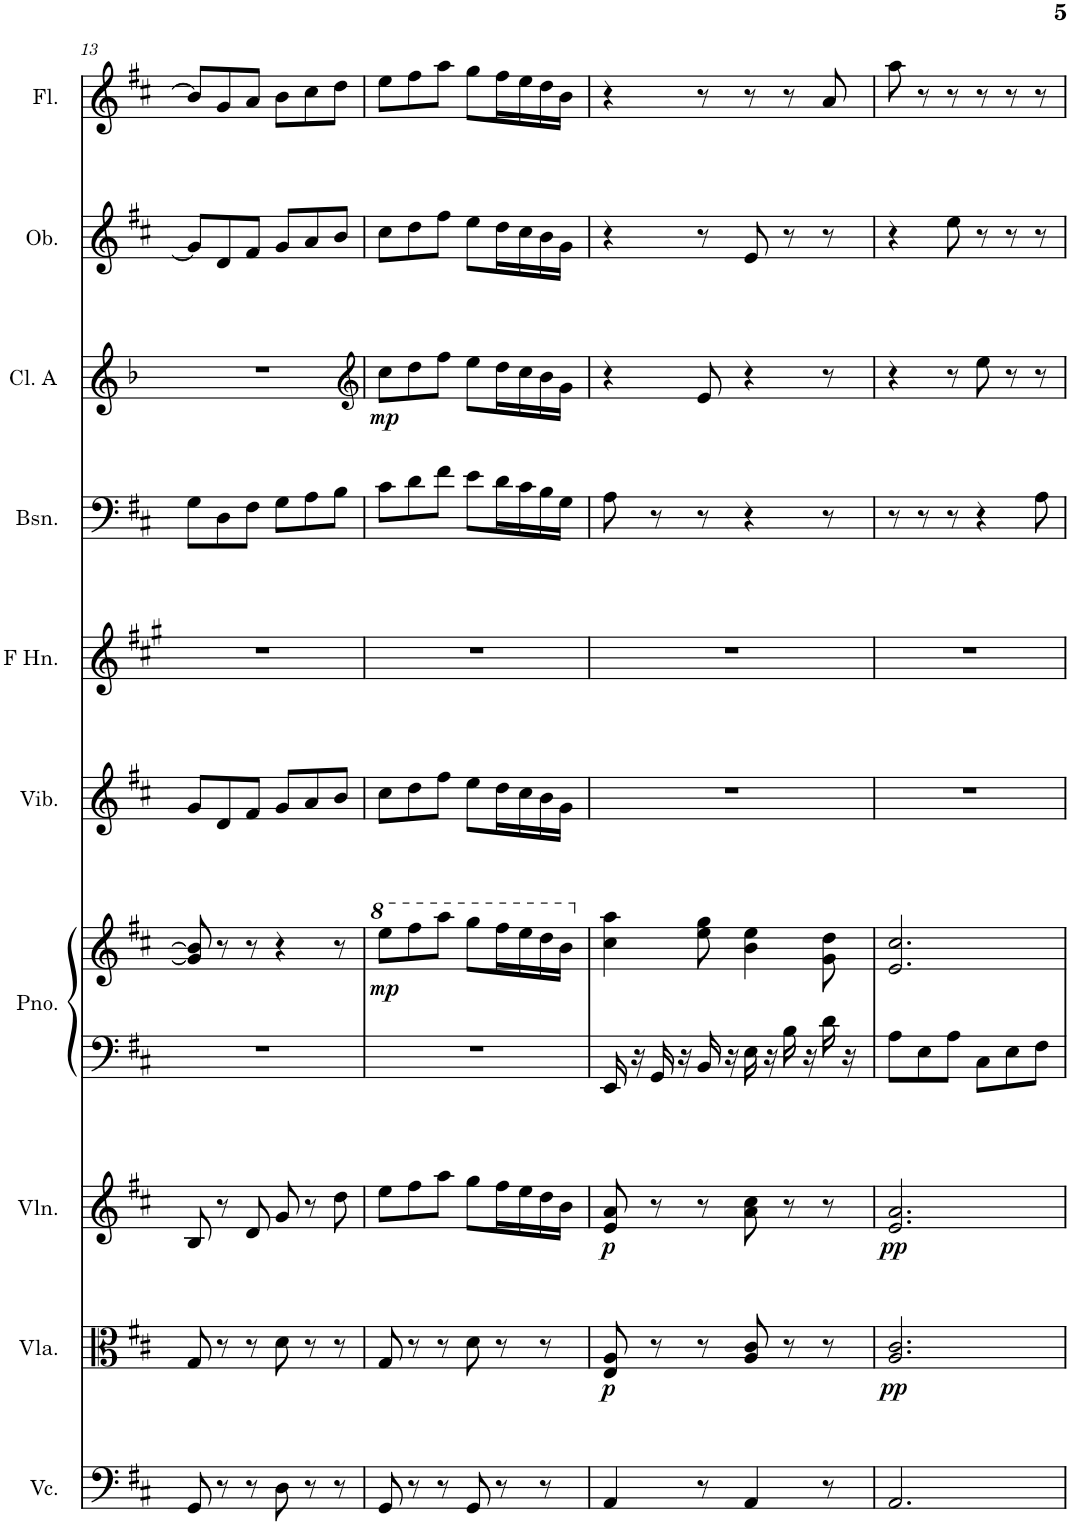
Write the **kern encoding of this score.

**kern	**kern	**dynam	**kern	**dynam	**kern	**kern	**dynam	**kern	**kern	**kern	**kern	**dynam	**kern	**kern
*part10	*part9	*part9	*part8	*part8	*part7	*part7	*part7	*part6	*part5	*part4	*part3	*part3	*part2	*part1
*staff11	*staff10	*staff10	*staff9	*staff9	*staff8	*staff7	*staff7/8	*staff6	*staff5	*staff4	*staff3	*staff3	*staff2	*staff1
*I"Violoncello	*I"Viola	*	*I"Violin	*	*I"Grand Piano	*	*	*I"Vibraphone	*I"French Horn	*I"Bassoon	*I"Clarinet A	*	*I"Oboe	*I"Flute
*I'Vc.	*I'Vla.	*	*I'Vln.	*	*I'Pno.	*	*	*I'Vib.	*I'F Hn.	*I'Bsn.	*I'Cl. A	*	*I'Ob.	*I'Fl.
!!LO:PB:g=z
*clefF4	*clefC3	*	*clefG2	*	*clefF4	*clefG2	*	*clefG2	*clefG2	*clefF4	*clefG2	*	*clefG2	*clefG2
*	*	*	*	*	*	*	*	*	*Trd4c7	*	*Trd2c3	*	*	*
*k[f#c#]	*k[f#c#]	*	*k[f#c#]	*	*k[f#c#]	*k[f#c#]	*	*k[f#c#]	*k[f#c#g#]	*k[f#c#]	*k[b-]	*	*k[f#c#]	*k[f#c#]
*M6/8	*M6/8	*	*M6/8	*	*M6/8	*M6/8	*	*M6/8	*M6/8	*M6/8	*M6/8	*	*M6/8	*M6/8
=13	=13	=13	=13	=13	=13	=13	=13	=13	=13	=13	=13	=13	=13	=13
8GG/	8G/	.	8B/	.	2.r	8g/] 8b/]	.	8g/L	2.r	8G\L	2.r	.	8g/L]	8b/L]
8r	8r	.	8r	.	.	8r	.	8d/	.	8D\	.	.	8d/	8g/
8r	8r	.	8d/	.	.	8r	.	8f#/J	.	8F#\J	.	.	8f#/J	8a/J
8D\	8d\	.	8g/	.	.	4r	.	8g/L	.	8G\L	.	.	8g/L	8b\L
8r	8r	.	8r	.	.	.	.	8a/	.	8A\	.	.	8a/	8cc#\
8r	8r	.	8dd\	.	.	8r	.	8b/J	.	8B\J	.	.	8b/J	8dd\J
=14	=14	=14	=14	=14	=14	=14	=14	=14	=14	=14	=14	=14	=14	=14
*	*	*	*	*	*	*	*	*	*	*	*clefG2	*	*	*
*	*	*	*	*	*	*8va	*	*	*	*	*	*	*	*
!	!	!	!	!	!	!	!LO:DY:b	!	!	!	!	!LO:DY:b	!	!
8GG/	8G/	.	8ee\L	.	2.r	8eee\L	mp	8cc#\L	2.r	8c#\L	8cc\L	mp	8cc#\L	8ee\L
8r	8r	.	8ff#\	.	.	8fff#\	.	8dd\	.	8d\	8dd\	.	8dd\	8ff#\
8r	8r	.	8aa\J	.	.	8aaa\J	.	8ff#\J	.	8f#\J	8ff\J	.	8ff#\J	8aa\J
8GG/	8d\	.	8gg\L	.	.	8ggg\L	.	8ee\L	.	8e\L	8ee\L	.	8ee\L	8gg\L
8r	8r	.	16ff#\L	.	.	16fff#\L	.	16dd\L	.	16d\L	16dd\L	.	16dd\L	16ff#\L
.	.	.	16ee\	.	.	16eee\	.	16cc#\	.	16c#\	16cc\	.	16cc#\	16ee\
8r	8r	.	16dd\	.	.	16ddd\	.	16b\	.	16B\	16b-\	.	16b\	16dd\
.	.	.	16b\JJ	.	.	16bb\JJ	.	16g\JJ	.	16G\JJ	16g\JJ	.	16g\JJ	16b\JJ
=15	=15	=15	=15	=15	=15	=15	=15	=15	=15	=15	=15	=15	=15	=15
*	*	*	*	*	*	*X8va	*	*	*	*	*	*	*	*
!	!	!LO:DY:b	!	!LO:DY:b	!	!	!	!	!	!	!	!	!	!
4AA/	8E/ 8A/	p	8e/ 8a/	p	16EE/	4cc#\ 4aa\	.	2.r	2.r	8A\	4r	.	4r	4r
.	.	.	.	.	16r	.	.	.	.	.	.	.	.	.
.	8r	.	8r	.	16GG/	.	.	.	.	8r	.	.	.	.
.	.	.	.	.	16r	.	.	.	.	.	.	.	.	.
8r	8r	.	8r	.	16BB/	8ee\ 8gg\	.	.	.	8r	8e/	.	8r	8r
.	.	.	.	.	16r	.	.	.	.	.	.	.	.	.
4AA/	8A/ 8c#/	.	8a\ 8cc#\	.	16E\	4b\ 4ee\	.	.	.	4r	4r	.	8e/	8r
.	.	.	.	.	16r	.	.	.	.	.	.	.	.	.
.	8r	.	8r	.	16B\	.	.	.	.	.	.	.	8r	8r
.	.	.	.	.	16r	.	.	.	.	.	.	.	.	.
8r	8r	.	8r	.	16d\	8g\ 8dd\	.	.	.	8r	8r	.	8r	8a/
.	.	.	.	.	16r	.	.	.	.	.	.	.	.	.
=16	=16	=16	=16	=16	=16	=16	=16	=16	=16	=16	=16	=16	=16	=16
!	!	!LO:DY:b	!	!LO:DY:b	!	!	!	!	!	!	!	!	!	!
2.AA/	2.A/ 2.c#/	pp	2.e/ 2.a/	pp	8A\L	2.e/ 2.cc#/	.	2.r	2.r	8r	4r	.	4r	8aa\
.	.	.	.	.	8E\	.	.	.	.	8r	.	.	.	8r
.	.	.	.	.	8A\J	.	.	.	.	8r	8r	.	8ee\	8r
.	.	.	.	.	8C#\L	.	.	.	.	4r	8ee\	.	8r	8r
.	.	.	.	.	8E\	.	.	.	.	.	8r	.	8r	8r
.	.	.	.	.	8F#\J	.	.	.	.	8A\	8r	.	8r	8r
=	=	=	=	=	=	=	=	=	=	=	=	=	=	=
*-	*-	*-	*-	*-	*-	*-	*-	*-	*-	*-	*-	*-	*-	*-
